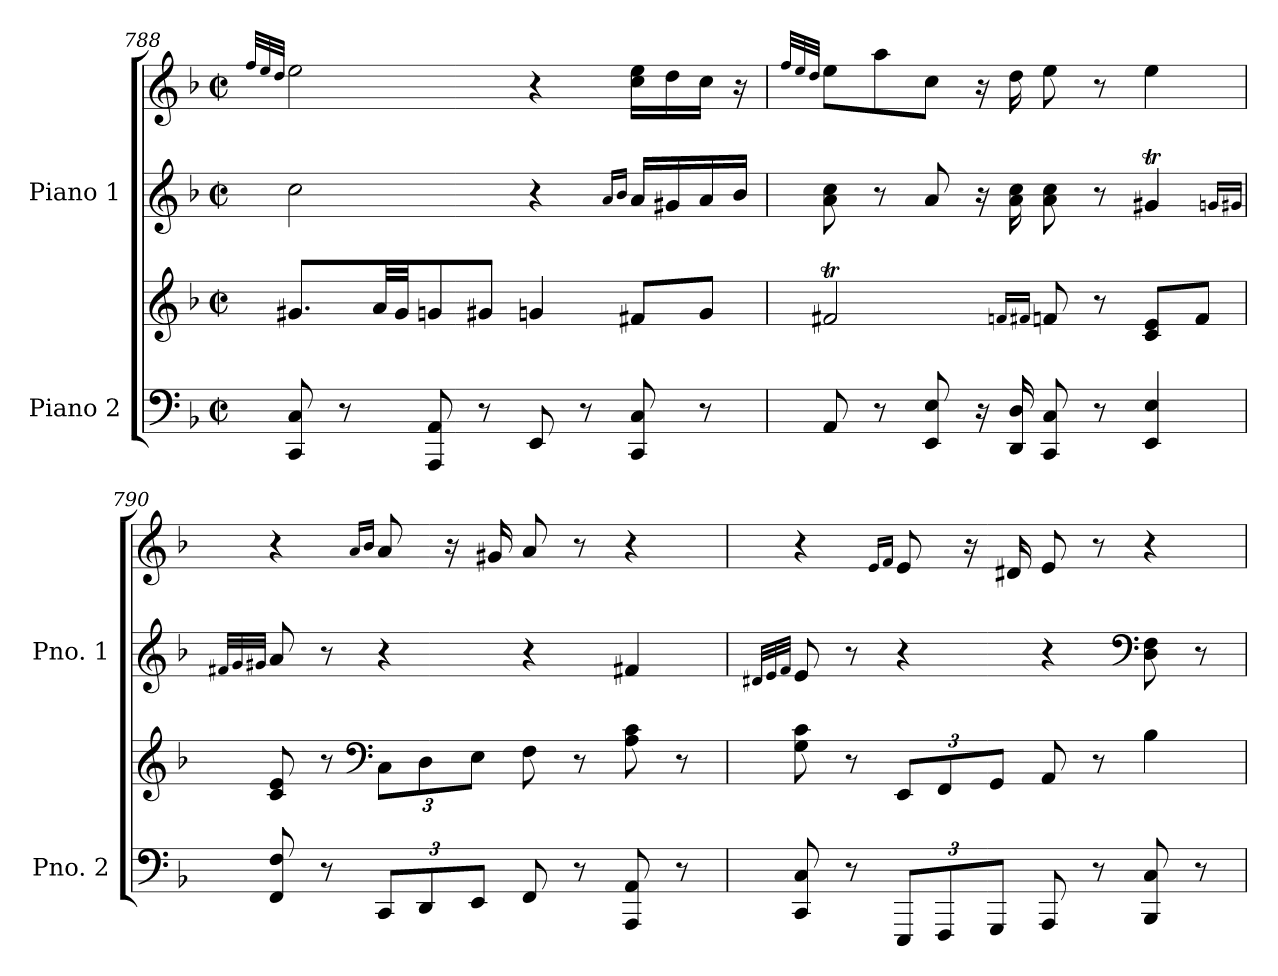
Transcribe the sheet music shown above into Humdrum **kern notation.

**kern	**kern	**kern	**kern
*part2	*part2	*part1	*part1
*staff4	*staff3	*staff2	*staff1
*I"Piano 2	*	*I"Piano 1	*
*I'Pno. 2	*	*I'Pno. 1	*
!!LO:LB:g=z
*clefF4	*clefG2	*clefG2	*clefG2
*k[b-]	*k[b-]	*k[b-]	*k[b-]
*M2/2	*M2/2	*M2/2	*M2/2
*met(c|)	*met(c|)	*met(c|)	*met(c|)
=788	=788	=788	=788
.	.	.	32qff/LLL
.	.	.	32qee/
.	.	.	32qdd/JJJ
8CC/ 8C/	8.g#X/L	2cc\	2ee\
8r	.	.	.
.	32a/LL	.	.
.	32g#/JJ	.	.
8AAA/ 8AA/	8gn/	.	.
8r	8g#X/J	.	.
8EE/	4gn/	4r	4r
8r	.	.	.
.	.	16qa/LL	.
.	.	16qb-/JJ	.
8CC/ 8C/	8f#X/L	16a/LL	16cc\ 16ee\LL
.	.	16g#X/	16dd\
8r	8g/J	16a/	16cc\JJ
.	.	16b-/JJ	16r
=789	=789	=789	=789
.	.	.	32qff/LLL
.	.	.	32qee/
.	.	.	32qdd/JJJ
8AA/	2f#Xt/	8a\ 8cc\	8ee\L
8r	.	8r	8aa\
8EE/ 8E/	.	8a/	8cc\J
16r	.	16r	16r
16DD/ 16D/	.	16a\ 16cc\	16dd\
.	16qfn/LL	.	.
.	16qf#X/JJ	.	.
8CC/ 8C/	8fn/	8a\ 8cc\	8ee\
8r	8r	8r	8r
4EE/ 4E/	8c/ 8e/L	4g#Xt/	4ee\
.	8f/J	.	.
.	.	16qgn/LL	.
.	.	16qg#X/JJ	.
!!LO:LB:g=z
=790	=790	=790	=790
.	.	32qf#X/LLL	.
.	.	32qg/	.
.	.	32qg#X/JJJ	.
8FF/ 8F/	8c/ 8e/	8a/	4r
8r	8r	8r	.
*	*clefF4	*	*
.	.	.	16qa/LL
.	.	.	16qb-/JJ
*Xbrackettup	*Xbrackettup	*	*
12CC/L	12C\L	4r	8a/
12DD/	12D\	.	.
.	.	.	16r
12EE/J	12E\J	.	.
.	.	.	16g#X/
8FF/	8F\	4r	8a/
8r	8r	.	8r
8AAA/ 8AA/	8A\ 8c\	4f#/	4r
8r	8r	.	.
=791	=791	=791	=791
.	.	32qd#X/LLL	.
.	.	32qe/	.
.	.	32qf/JJJ	.
8CC/ 8C/	8G\ 8c\	8e/	4r
8r	8r	8r	.
.	.	.	16qe/LL
.	.	.	16qf/JJ
12EEE/L	12EE/L	4r	8e/
12FFF/	12FF/	.	.
.	.	.	16r
12GGG/J	12GG/J	.	.
.	.	.	16d#X/
8AAA/	8AA/	4r	8e/
8r	8r	.	8r
*	*	*clefF4	*
8BBB-/ 8C/	4B-\	8D\ 8F\	4r
8r	.	8r	.
=	=	=	=
*-	*-	*-	*-
